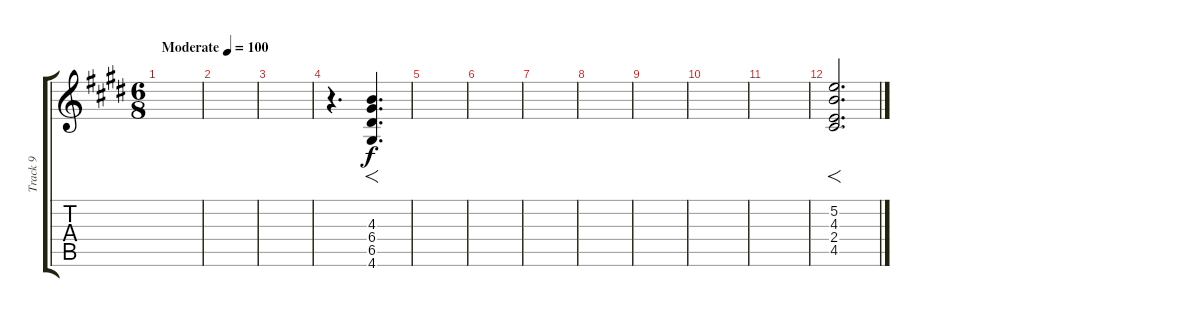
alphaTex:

\track ("Track 9" "Track 9") {instrument electricguitarclean}
\staff {score tabs}
\tuning (E4 B3 G3 D3 A2 E2) {hide}
\ts (6 8)
\tempo (100 "Moderate")
\clef g2
\ks c#minor
|
|
|
r.4{d} (4.3 6.4 6.5 4.6).4{f d} |
|
|
|
|
|
|
|
(5.2 4.3 2.4 4.5).2{f d}
